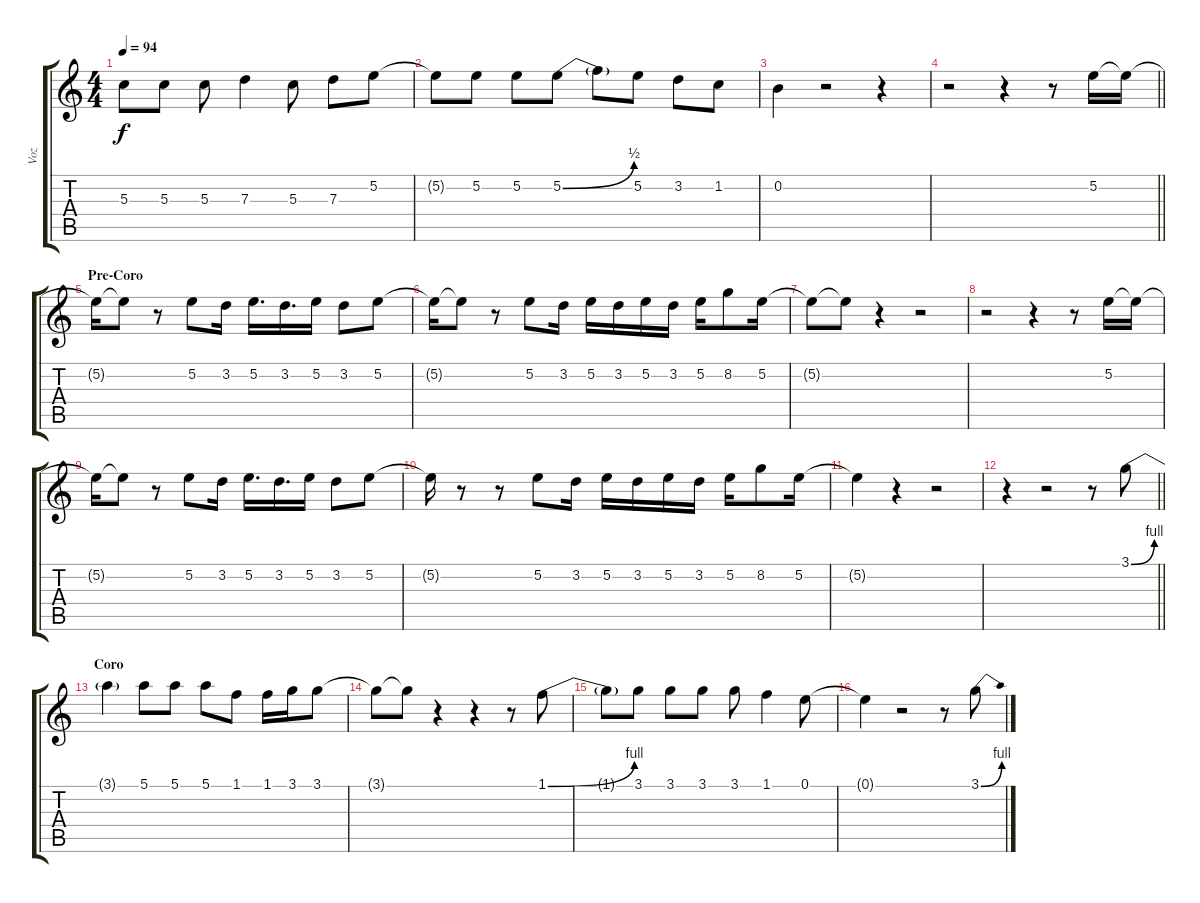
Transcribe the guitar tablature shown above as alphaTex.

\track ("Voz" "Voz") {instrument acousticguitarsteel}
\staff {score tabs}
\tuning (E4 B3 G3 D3 A2 E2) {hide}
\ts (4 4)
\tempo 94
\clef g2
\ks c
5.3{t}.8{dy f} 5.3.8 5.3.8 7.3.4 5.3.8 7.3.8 5.2.8 |
5.2{t}.8 5.2.8 5.2.8 5.2{be (bend 0 0 60 2)}.8 5.2{t}.8 5.2.8 3.2.8 1.2.8 |
0.2.4 r.2 r.4 |
\barLineRight lightlight
r.2 r.4 r.8 5.2.16 5.2{t}.16 |
\section ("" "Pre-Coro")
5.2{t}.16 5.2{t}.8 r.8 5.2.8 3.2.16 5.2.16{d} 3.2.16{d} 5.2.16 3.2.8 5.2.8 |
5.2{t}.16 5.2{t}.8 r.8 5.2.8 3.2.16 5.2.16 3.2.16 5.2.16 3.2.16 5.2.16 8.2.8 5.2.16 |
5.2{t}.8 5.2{t}.8 r.4 r.2 |
r.2 r.4 r.8 5.2.16 5.2{t}.16 |
5.2{t}.16 5.2{t}.8 r.8 5.2.8 3.2.16 5.2.16{d} 3.2.16{d} 5.2.16 3.2.8 5.2.8 |
5.2{t}.16 r.8 r.8 5.2.8 3.2.16 5.2.16 3.2.16 5.2.16 3.2.16 5.2.16 8.2.8 5.2.16 |
5.2{t}.4 r.4 r.2 |
\barLineRight lightlight
r.4 r.2 r.8 3.1{be (bend 0 0 60 4)}.8 |
\section ("" "Coro")
3.1{t}.4 5.1.8 5.1.8 5.1.8 1.1.8 1.1.16 3.1.16 3.1.8 |
3.1{t}.8 3.1{t}.8 r.4 r.4 r.8 1.1{be (bend 0 0 60 4)}.8 |
1.1{t}.8 3.1.8 3.1.8 3.1.8 3.1.8 1.1.4 0.1.8 |
0.1{t}.4 r.2 r.8 3.1{be (bend 0 0 60 4)}.8
